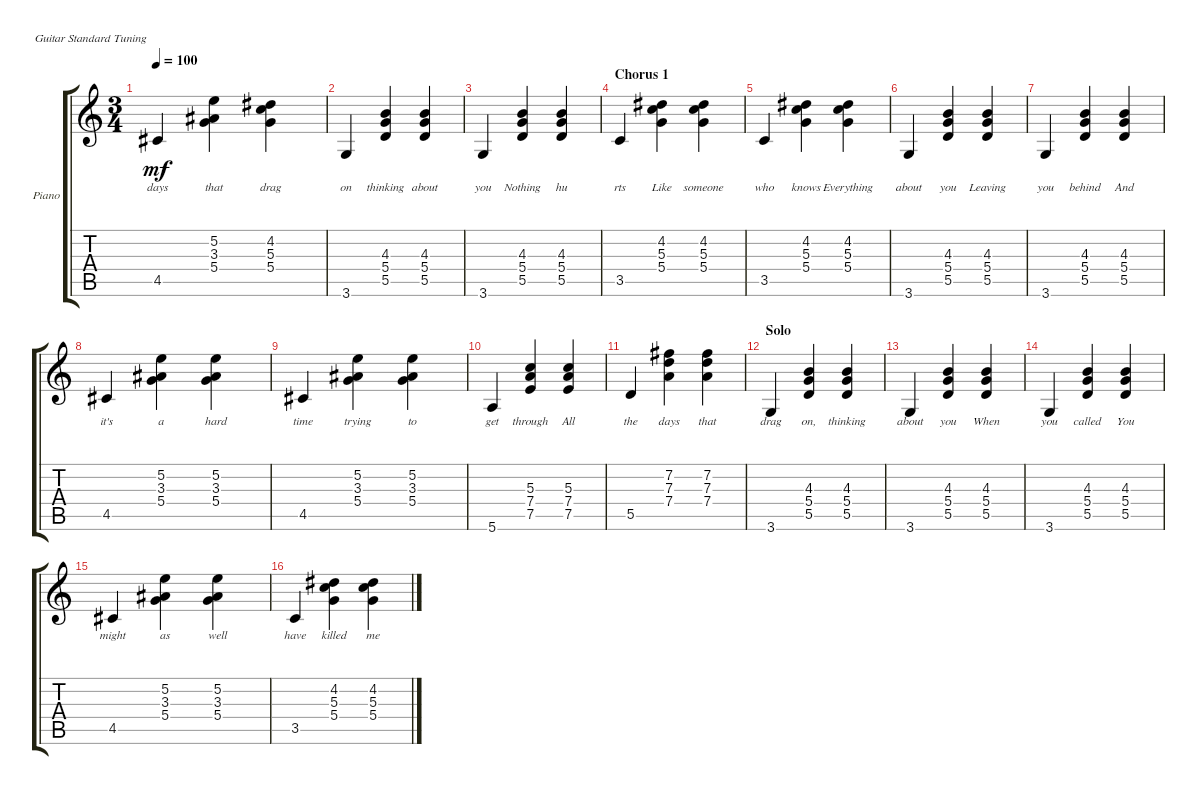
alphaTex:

\bracketExtendMode groupsimilarinstruments
\firstSystemTrackNameOrientation horizontal
\otherSystemsTrackNameOrientation horizontal
\track ("Piano" "Piano") {instrument acousticguitarsteel}
\staff {score tabs}
\tuning (E4 B3 G3 D3 A2 E2)
\ts (3 4)
\tempo 100
\clef g2
\ks c
4.5.4{lyrics (0 "days") lyrics (1 "") lyrics (2 "") lyrics (3 "") lyrics (4 "") dy mf} (5.2 3.3 5.4).4{lyrics (0 "that") lyrics (1 "") lyrics (2 "") lyrics (3 "") lyrics (4 "")} (4.2 5.3 5.4).4{lyrics (0 "drag") lyrics (1 "") lyrics (2 "") lyrics (3 "") lyrics (4 "")} |
3.6.4{lyrics (0 "on") lyrics (1 "") lyrics (2 "") lyrics (3 "") lyrics (4 "")} (4.3 5.4 5.5).4{lyrics (0 "thinking") lyrics (1 "") lyrics (2 "") lyrics (3 "") lyrics (4 "")} (4.3 5.4 5.5).4{lyrics (0 "about") lyrics (1 "") lyrics (2 "") lyrics (3 "") lyrics (4 "")} |
3.6.4{lyrics (0 "you") lyrics (1 "") lyrics (2 "") lyrics (3 "") lyrics (4 "")} (4.3 5.4 5.5).4{lyrics (0 "Nothing") lyrics (1 "") lyrics (2 "") lyrics (3 "") lyrics (4 "")} (4.3 5.4 5.5).4{lyrics (0 "hu") lyrics (1 "") lyrics (2 "") lyrics (3 "") lyrics (4 "")} |
\section ("" "Chorus 1")
3.5.4{lyrics (0 "rts") lyrics (1 "") lyrics (2 "") lyrics (3 "") lyrics (4 "")} (4.2 5.3 5.4).4{lyrics (0 "Like") lyrics (1 "") lyrics (2 "") lyrics (3 "") lyrics (4 "")} (4.2 5.3 5.4).4{lyrics (0 "someone") lyrics (1 "") lyrics (2 "") lyrics (3 "") lyrics (4 "")} |
3.5.4{lyrics (0 "who") lyrics (1 "") lyrics (2 "") lyrics (3 "") lyrics (4 "")} (4.2 5.3 5.4).4{lyrics (0 "knows") lyrics (1 "") lyrics (2 "") lyrics (3 "") lyrics (4 "")} (4.2 5.3 5.4).4{lyrics (0 "Everything") lyrics (1 "") lyrics (2 "") lyrics (3 "") lyrics (4 "")} |
3.6.4{lyrics (0 "about") lyrics (1 "") lyrics (2 "") lyrics (3 "") lyrics (4 "")} (4.3 5.4 5.5).4{lyrics (0 "you") lyrics (1 "") lyrics (2 "") lyrics (3 "") lyrics (4 "")} (4.3 5.4 5.5).4{lyrics (0 "Leaving") lyrics (1 "") lyrics (2 "") lyrics (3 "") lyrics (4 "")} |
3.6.4{lyrics (0 "you") lyrics (1 "") lyrics (2 "") lyrics (3 "") lyrics (4 "")} (4.3 5.4 5.5).4{lyrics (0 "behind") lyrics (1 "") lyrics (2 "") lyrics (3 "") lyrics (4 "")} (4.3 5.4 5.5).4{lyrics (0 "And") lyrics (1 "") lyrics (2 "") lyrics (3 "") lyrics (4 "")} |
4.5.4{lyrics (0 "it's") lyrics (1 "") lyrics (2 "") lyrics (3 "") lyrics (4 "")} (5.2 3.3 5.4).4{lyrics (0 "a") lyrics (1 "") lyrics (2 "") lyrics (3 "") lyrics (4 "")} (5.2 3.3 5.4).4{lyrics (0 "hard") lyrics (1 "") lyrics (2 "") lyrics (3 "") lyrics (4 "")} |
4.5.4{lyrics (0 "time") lyrics (1 "") lyrics (2 "") lyrics (3 "") lyrics (4 "")} (5.2 3.3 5.4).4{lyrics (0 "trying") lyrics (1 "") lyrics (2 "") lyrics (3 "") lyrics (4 "")} (5.2 3.3 5.4).4{lyrics (0 "to") lyrics (1 "") lyrics (2 "") lyrics (3 "") lyrics (4 "")} |
5.6.4{lyrics (0 "get") lyrics (1 "") lyrics (2 "") lyrics (3 "") lyrics (4 "")} (5.3 7.4 7.5).4{lyrics (0 "through") lyrics (1 "") lyrics (2 "") lyrics (3 "") lyrics (4 "")} (5.3 7.4 7.5).4{lyrics (0 "All") lyrics (1 "") lyrics (2 "") lyrics (3 "") lyrics (4 "")} |
5.5.4{lyrics (0 "the") lyrics (1 "") lyrics (2 "") lyrics (3 "") lyrics (4 "")} (7.2 7.3 7.4).4{lyrics (0 "days") lyrics (1 "") lyrics (2 "") lyrics (3 "") lyrics (4 "")} (7.2 7.3 7.4).4{lyrics (0 "that") lyrics (1 "") lyrics (2 "") lyrics (3 "") lyrics (4 "")} |
\section ("" "Solo")
3.6.4{lyrics (0 "drag") lyrics (1 "") lyrics (2 "") lyrics (3 "") lyrics (4 "")} (4.3 5.4 5.5).4{lyrics (0 "on,") lyrics (1 "") lyrics (2 "") lyrics (3 "") lyrics (4 "")} (4.3 5.4 5.5).4{lyrics (0 "thinking") lyrics (1 "") lyrics (2 "") lyrics (3 "") lyrics (4 "")} |
3.6.4{lyrics (0 "about") lyrics (1 "") lyrics (2 "") lyrics (3 "") lyrics (4 "")} (4.3 5.4 5.5).4{lyrics (0 "you") lyrics (1 "") lyrics (2 "") lyrics (3 "") lyrics (4 "")} (4.3 5.4 5.5).4{lyrics (0 "When") lyrics (1 "") lyrics (2 "") lyrics (3 "") lyrics (4 "")} |
3.6.4{lyrics (0 "you") lyrics (1 "") lyrics (2 "") lyrics (3 "") lyrics (4 "")} (4.3 5.4 5.5).4{lyrics (0 "called") lyrics (1 "") lyrics (2 "") lyrics (3 "") lyrics (4 "")} (4.3 5.4 5.5).4{lyrics (0 "You") lyrics (1 "") lyrics (2 "") lyrics (3 "") lyrics (4 "")} |
4.5.4{lyrics (0 "might") lyrics (1 "") lyrics (2 "") lyrics (3 "") lyrics (4 "")} (5.2 3.3 5.4).4{lyrics (0 "as") lyrics (1 "") lyrics (2 "") lyrics (3 "") lyrics (4 "")} (5.2 3.3 5.4).4{lyrics (0 "well") lyrics (1 "") lyrics (2 "") lyrics (3 "") lyrics (4 "")} |
3.5.4{lyrics (0 "have") lyrics (1 "") lyrics (2 "") lyrics (3 "") lyrics (4 "")} (4.2 5.3 5.4).4{lyrics (0 "killed") lyrics (1 "") lyrics (2 "") lyrics (3 "") lyrics (4 "")} (4.2 5.3 5.4).4{lyrics (0 "me") lyrics (1 "") lyrics (2 "") lyrics (3 "") lyrics (4 "")}
